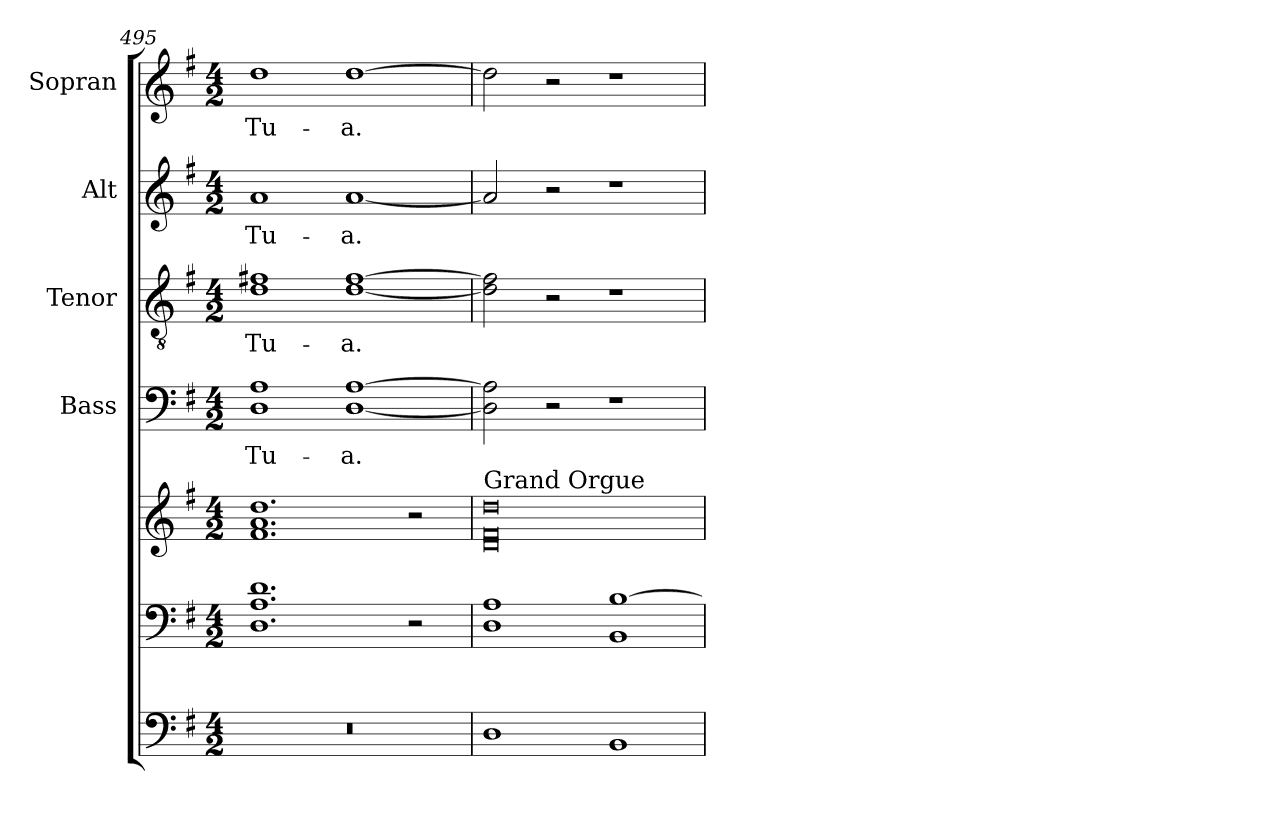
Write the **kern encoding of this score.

**kern	**kern	**kern	**kern	**text	**kern	**text	**kern	**text	**kern	**text
*part6	*part5	*part5	*part4	*part4	*part3	*part3	*part2	*part2	*part1	*part1
*staff7	*staff6	*staff5	*staff4	*staff4	*staff3	*staff3	*staff2	*staff2	*staff1	*staff1
*	*	*	*I"Bass	*	*I"Tenor	*	*I"Alt	*	*I"Sopran	*
*	*	*	*I'B.	*	*I'T.	*	*I'A.	*	*I'S.	*
*clefF4	*clefF4	*clefG2	*clefF4	*	*clefGv2	*	*clefG2	*	*clefG2	*
*k[f#]	*k[f#]	*k[f#]	*k[f#]	*	*k[f#]	*	*k[f#]	*	*k[f#]	*
*G:	*G:	*G:	*G:	*	*G:	*	*G:	*	*G:	*
*M4/2	*M4/2	*M4/2	*M4/2	*	*M4/2	*	*M4/2	*	*M4/2	*
=495	=495	=495	=495	=495	=495	=495	=495	=495	=495	=495
!	!	!	!	!LO:LY:b	!	!LO:LY:b	!	!LO:LY:b	!	!LO:LY:b
0r	1.D 1.A 1.d	1.f# 1.a 1.dd	1D 1A	Tu-	1d 1f#X	Tu-	1a	Tu-	1dd	Tu-
!	!	!	!	!LO:LY:b	!	!LO:LY:b	!	!LO:LY:b	!	!LO:LY:b
.	.	.	[1D [1A	-a.	[1d [1f#	-a.	[1a	-a.	[1dd	-a.
.	2r	2r	.	.	.	.	.	.	.	.
=496	=496	=496	=496	=496	=496	=496	=496	=496	=496	=496
*	*^	*^	*	*	*	*	*	*	*	*
!	!	!	!LO:TX:a:t=Grand Orgue	!	!	!	!	!	!	!	!	!
1D	1A	1D	0dd	0d 0f#	2D\] 2A\]	.	2d\] 2f#\]	.	2a/]	.	2dd\]	.
.	.	.	.	.	2r	.	2r	.	2r	.	2r	.
1BB	[>1B	1BB	.	.	1r	.	1r	.	1r	.	1r	.
*	*v	*v	*	*	*	*	*	*	*	*	*	*
*	*	*v	*v	*	*	*	*	*	*	*	*
=	=	=	=	=	=	=	=	=	=	=
*-	*-	*-	*-	*-	*-	*-	*-	*-	*-	*-
